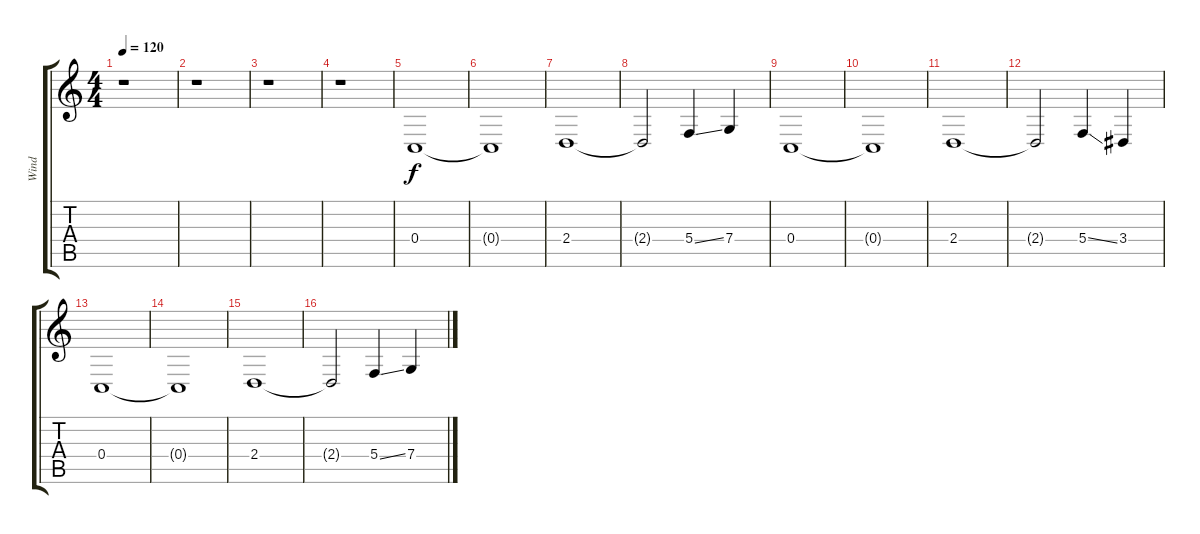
\track ("Wind" "Wind") {instrument pad2warm}
\staff {score tabs}
\tuning (D4 A3 F3 C3 G2 C2) {hide}
\ts (4 4)
\tempo 120
\clef g2
\ks c
r.1{dy f instrument pad2warm} |
r.1 |
r.1 |
r.1 |
0.4.1 |
0.4{t}.1 |
2.4.1 |
2.4{t}.2 5.4{ss}.4 7.4.4 |
0.4.1 |
0.4{t}.1 |
2.4.1 |
2.4{t}.2 5.4{ss}.4 3.4.4 |
0.4.1 |
0.4{t}.1 |
2.4.1 |
2.4{t}.2 5.4{ss}.4 7.4.4
